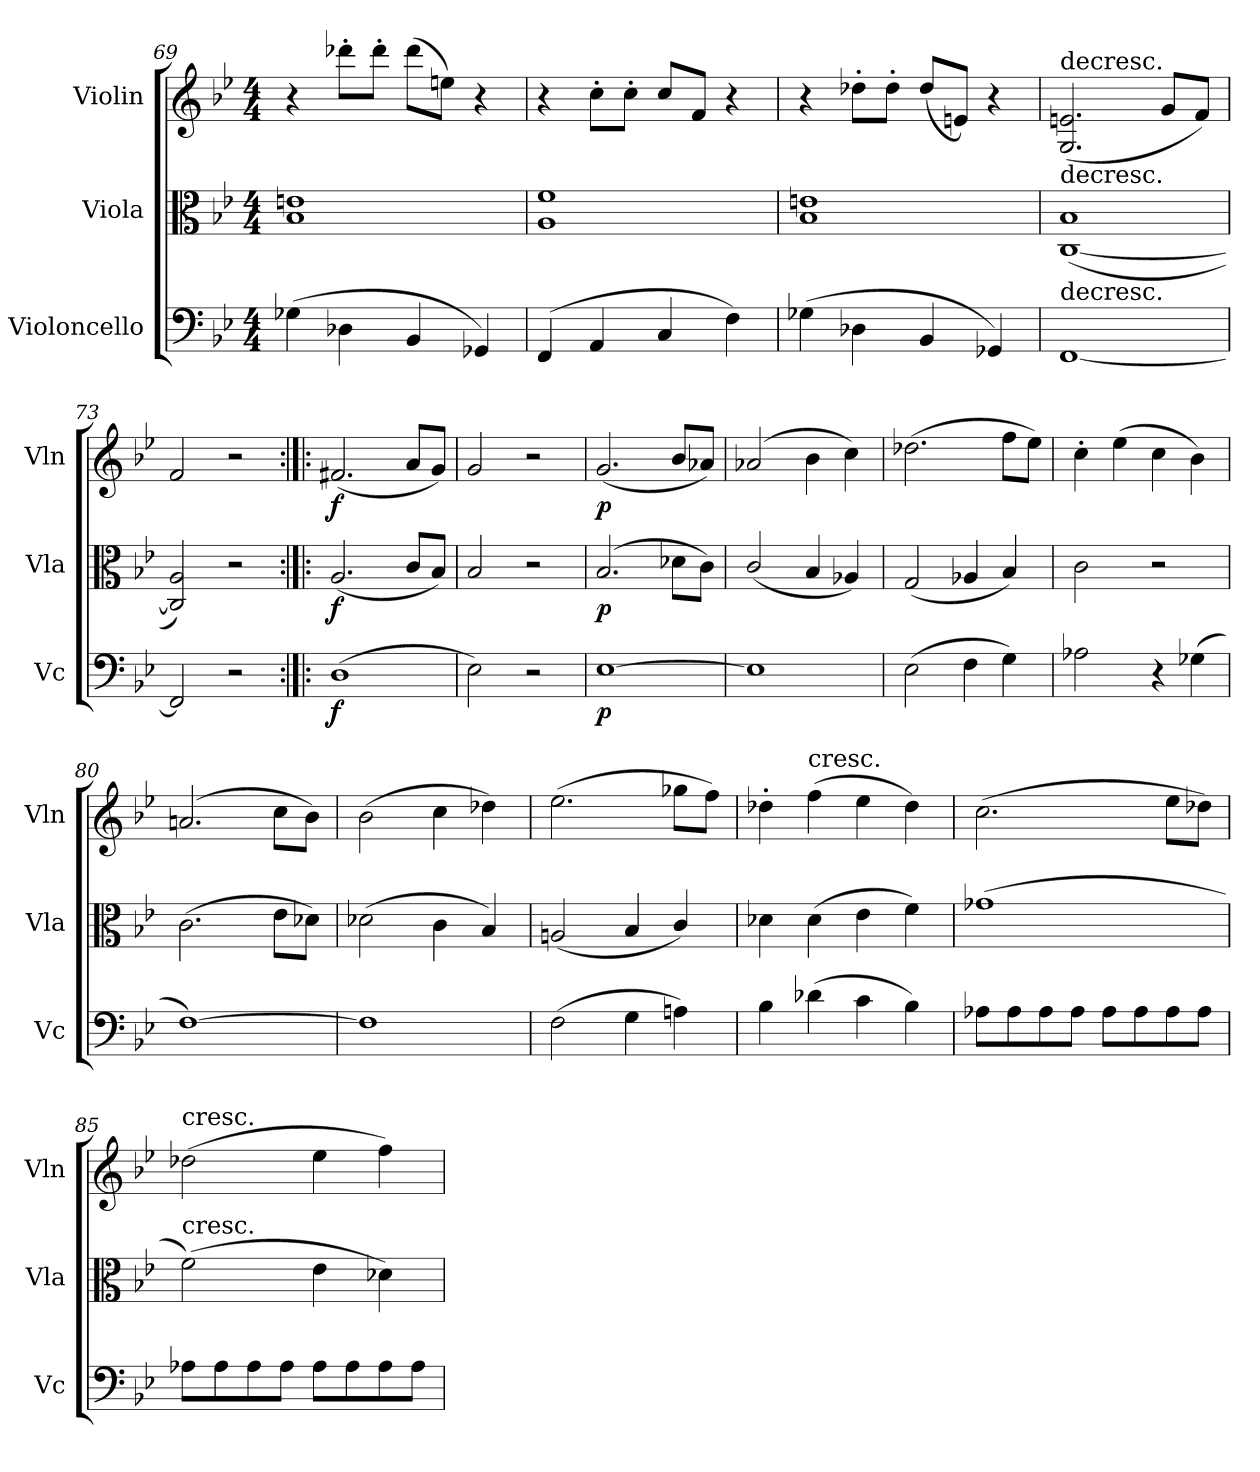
**kern	**dynam	**kern	**dynam	**kern	**dynam
*part3	*part3	*part2	*part2	*part1	*part1
*staff3	*staff3	*staff2	*staff2	*staff1	*staff1
*I"Violoncello	*	*I"Viola	*	*I"Violin	*
*I'Vc	*	*I'Vla	*	*I'Vln	*
*clefF4	*	*clefC3	*	*clefG2	*
*k[b-e-]	*	*k[b-e-]	*	*k[b-e-]	*
*M4/4	*	*M4/4	*	*M4/4	*
=69	=69	=69	=69	=69	=69
(4G-X\	.	1B- 1en	.	4r	.
4D-X\	.	.	.	8ddd-X'\L	.
.	.	.	.	8ddd-'\J	.
4BB-/	.	.	.	(8ddd-\L	.
.	.	.	.	8een\J)	.
4GG-X/)	.	.	.	4r	.
=70	=70	=70	=70	=70	=70
(4FF/	.	1A 1f	.	4r	.
4AA/	.	.	.	8cc'\L	.
.	.	.	.	8cc'\J	.
4C/	.	.	.	8cc/L	.
.	.	.	.	8f/J	.
4F\)	.	.	.	4r	.
=71	=71	=71	=71	=71	=71
(4G-X\	.	1B- 1en	.	4r	.
4D-X\	.	.	.	8dd-X'\L	.
.	.	.	.	8dd-'\J	.
4BB-/	.	.	.	(8dd-/L	.
.	.	.	.	8en/J)	.
4GG-X/)	.	.	.	4r	.
=72	=72	=72	=72	=72	=72
!	!	!	!	!LO:TX:t=decresc.	!
!	!	!LO:TX:t=decresc.	!	!	!
!LO:TX:t=decresc.	!	!	!	!	!
[1FF	.	([1C 1B-	.	(2.G/ 2.en/	.
.	.	.	.	8g/L	.
.	.	.	.	8f/J)	.
=73	=73	=73	=73	=73	=73
2FF/]	.	2C]/ 2A/)	.	2f/	.
2r	.	2r	.	2r	.
=74:|!|:	=74:|!|:	=74:|!|:	=74:|!|:	=74:|!|:	=74:|!|:
(1D	f	(2.A/	f	(2.f#X/	f
.	.	8c/L	.	8a/L	.
.	.	8B-/J)	.	8g/J)	.
=75	=75	=75	=75	=75	=75
2E-\)	.	2B-/	.	2g/	.
2r	.	2r	.	2r	.
=76	=76	=76	=76	=76	=76
[1E-	p	(2.B-/	p	(2.g/	p
.	.	8d-X\L	.	8b-/L	.
.	.	8c\J)	.	8a-X/J)	.
=77	=77	=77	=77	=77	=77
1E-]	.	(2c/	.	(2a-X/	.
.	.	4B-/	.	4b-\	.
.	.	4A-X/)	.	4cc\)	.
=78	=78	=78	=78	=78	=78
(2E-\	.	(2G/	.	(2.dd-X\	.
4F\	.	4A-X/	.	.	.
4G\)	.	4B-/)	.	8ff\L	.
.	.	.	.	8ee-\J)	.
=79	=79	=79	=79	=79	=79
2A-X\	.	2c\	.	4cc'\	.
.	.	.	.	(4ee-\	.
4r	.	2r	.	4cc\	.
(4G-X\	.	.	.	4b-\)	.
=80	=80	=80	=80	=80	=80
[1F)	.	(2.c\	.	(2.an/	.
.	.	8e-\L	.	8cc\L	.
.	.	8d-X\J)	.	8b-\J)	.
=81	=81	=81	=81	=81	=81
1F]	.	(2d-X\	.	(2b-\	.
.	.	4c\	.	4cc\	.
.	.	4B-/)	.	4dd-X\)	.
=82	=82	=82	=82	=82	=82
(2F\	.	(2An/	.	(2.ee-\	.
4G\	.	4B-/	.	.	.
4An\)	.	4c/)	.	8gg-X\L	.
.	.	.	.	8ff\J)	.
=83	=83	=83	=83	=83	=83
4B-\	.	4d-X\	.	4dd-X'\	.
!	!	!	!	!LO:TX:t=cresc.	!
(4d-X\	.	(4d-\	.	(4ff\	.
4c\	.	4e-\	.	4ee-\	.
4B-\)	.	4f\)	.	4dd-\)	.
=84	=84	=84	=84	=84	=84
8A-X\L	.	(1g-X	.	(2.cc\	.
8A-\	.	.	.	.	.
8A-\	.	.	.	.	.
8A-\J	.	.	.	.	.
8A-\L	.	.	.	.	.
8A-\	.	.	.	.	.
8A-\	.	.	.	8ee-\L	.
8A-\J	.	.	.	8dd-X\J)	.
=85	=85	=85	=85	=85	=85
!	!	!	!	!LO:TX:t=cresc.	!
!	!	!LO:TX:t=cresc.	!	!	!
8A-X\L	.	(2f\)	.	(2dd-X\	.
8A-\	.	.	.	.	.
8A-\	.	.	.	.	.
8A-\J	.	.	.	.	.
8A-\L	.	4e-\	.	4ee-\	.
8A-\	.	.	.	.	.
8A-\	.	4d-X\)	.	4ff\)	.
8A-\J	.	.	.	.	.
=	=	=	=	=	=
*-	*-	*-	*-	*-	*-
